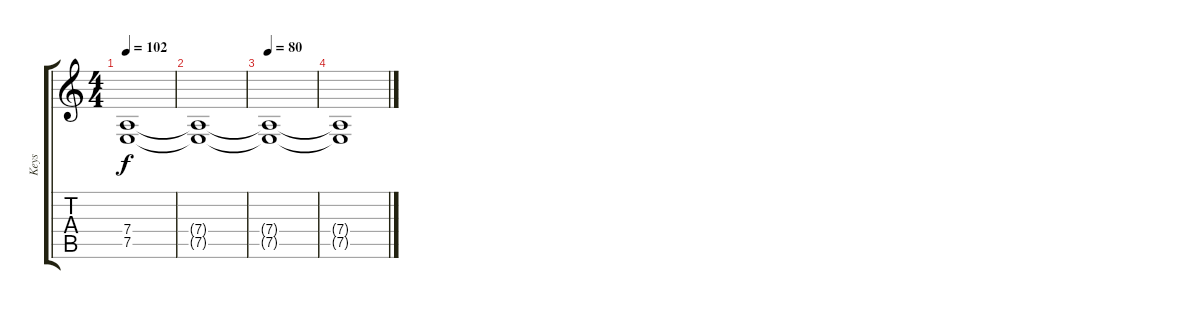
\track ("Keys" "Keys") {instrument stringensemble1}
\staff {score tabs}
\tuning (E4 B3 G3 D3 A2 E2) {hide}
\ts (4 4)
\tempo 102
\clef g2
\ks c
(7.4{t} 7.5{t}).1{dy f} |
(7.4{t} 7.5{t}).1 |
\tempo 80
(7.4{t} 7.5{t}).1{volume 3} |
(7.4{t} 7.5{t}).1
